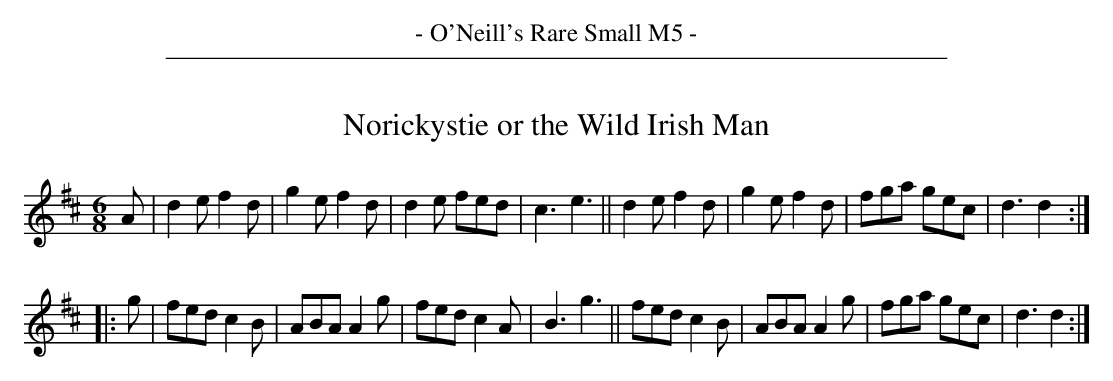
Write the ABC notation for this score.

X:1
T: Norickystie or the Wild Irish Man
M: 6/8
L: 1/8
K: D
A |\
d2e f2d | g2e f2d | d2e fed | c3 e3 ||\
d2e f2d | g2e f2d | fga gec | d3 d2 ::
g |\
fed c2B | ABA A2g | fed c2A | B3 g3 ||\
fed c2B | ABA A2g | fga gec | d3 d2 :|
